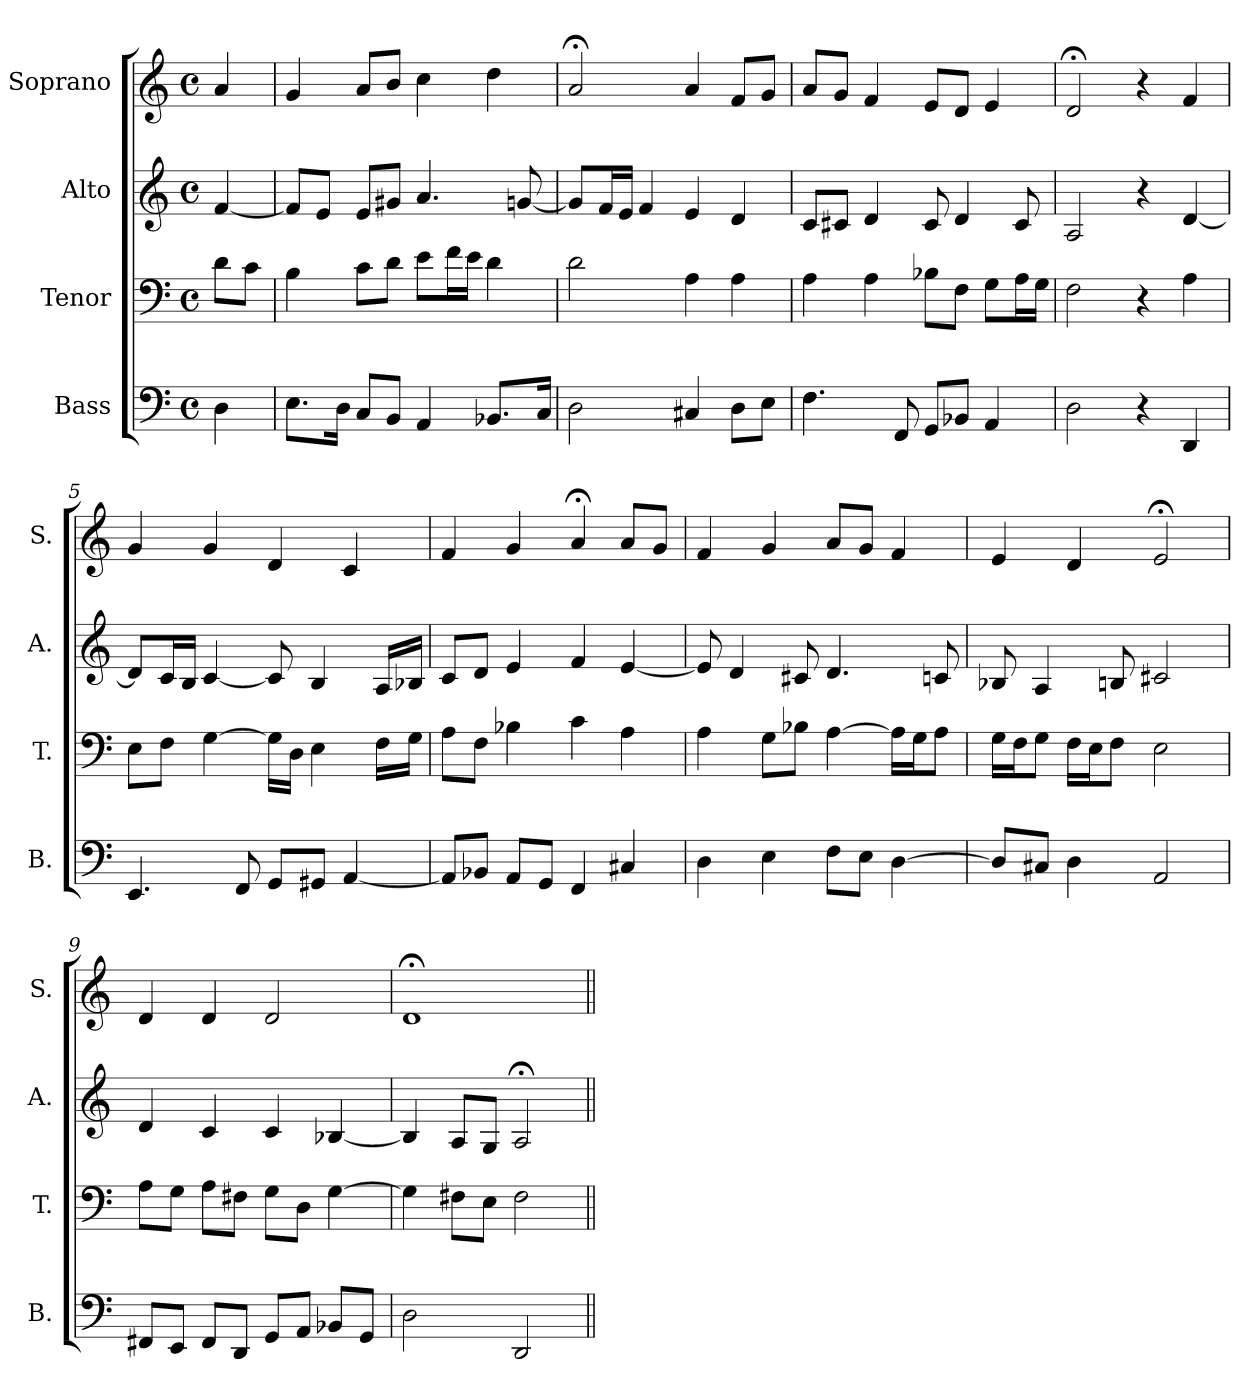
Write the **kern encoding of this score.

**kern	**kern	**kern	**kern
*part4	*part3	*part2	*part1
*staff4	*staff3	*staff2	*staff1
*I"Bass	*I"Tenor	*I"Alto	*I"Soprano
*I'B.	*I'T.	*I'A.	*I'S.
*clefF4	*clefF4	*clefG2	*clefG2
*k[]	*k[]	*k[]	*k[]
*C:	*C:	*C:	*C:
*M4/4	*M4/4	*M4/4	*M4/4
*met(c)	*met(c)	*met(c)	*met(c)
=	=	=	=
4D\	8d\L	[4f/	4a/
.	8c\J	.	.
=1	=1	=1	=1
8.E\L	4B\	8f/L]	4g/
.	.	8e/J	.
16D\Jk	.	.	.
8C/L	8c\L	8e/L	8a/L
8BB/J	8d\J	8g#X/J	8b/J
4AA/	8e\L	4.a/	4cc\
.	16f\L	.	.
.	16e\JJ	.	.
8.BB-X/L	4d\	.	4dd\
.	.	[8gn/	.
16C/Jk	.	.	.
=2	=2	=2	=2
2D\	2d\	8g/L]	2a;</
.	.	16f/L	.
.	.	16e/JJ	.
.	.	4f/	.
4C#X/	4A\	4e/	4a/
8D\L	4A\	4d/	8f/L
8E\J	.	.	8g/J
=3	=3	=3	=3
4.F\	4A\	8c/L	8a/L
.	.	8c#X/J	8g/J
.	4A\	4d/	4f/
8FF/	.	.	.
8GG/L	8B-X\L	8c#/	8e/L
8BB-X/J	8F\J	4d/	8d/J
4AA/	8G\L	.	4e/
.	16A\L	8c#/	.
.	16G\JJ	.	.
=4	=4	=4	=4
2D\	2F\	2A/	2d;</
4r	4r	4r	4r
4DD/	4A\	[4d/	4f/
!!LO:LB:g=z
=5	=5	=5	=5
4.EE/	8E\L	8d/L]	4g/
.	8F\J	16c/L	.
.	.	16B/JJ	.
.	[4G\	[4c/	4g/
8FF/	.	.	.
8GG/L	16G\LL]	8c/]	4d/
.	16D\JJ	.	.
8GG#X/J	4E\	4B/	.
[4AA/	.	.	4c/
.	16F\LL	16A/LL	.
.	16G\JJ	16B-X/JJ	.
=6	=6	=6	=6
8AA/L]	8A\L	8c/L	4f/
8BB-X/J	8F\J	8d/J	.
8AA/L	4B-X\	4e/	4g/
8GG/J	.	.	.
4FF/	4c\	4f/	4a;</
4C#X/	4A\	[4e/	8a/L
.	.	.	8g/J
=7	=7	=7	=7
4D\	4A\	8e/]	4f/
.	.	4d/	.
4E\	8G\L	.	4g/
.	8B-X\J	8c#X/	.
8F\L	[4A\	4.d/	8a/L
8E\J	.	.	8g/J
[4D\	16A\LL]	.	4f/
.	16G\J	.	.
.	8A\J	8cn/	.
=8	=8	=8	=8
8D/L]	16G\LL	8B-X/	4e/
.	16F\J	.	.
8C#X/J	8G\J	4A/	.
4D\	16F\LL	.	4d/
.	16E\J	.	.
.	8F\J	8Bn/	.
2AA/	2E\	2c#X/	2e;</
!!LO:LB:g=z
=9	=9	=9	=9
8FF#X/L	8A\L	4d/	4d/
8EE/J	8G\J	.	.
8FF#/L	8A\L	4c/	4d/
8DD/J	8F#X\J	.	.
8GG/L	8G\L	4c/	2d/
8AA/J	8D\J	.	.
8BB-X/L	[4G\	[4B-X/	.
8GG/J	.	.	.
=10	=10	=10	=10
2D\	4G\]	4B-/]	1d;<
.	8F#X\L	8A/L	.
.	8E\J	8G/J	.
2DD/	2F#\	2A;</	.
=||	=||	=||	=||
*-	*-	*-	*-
